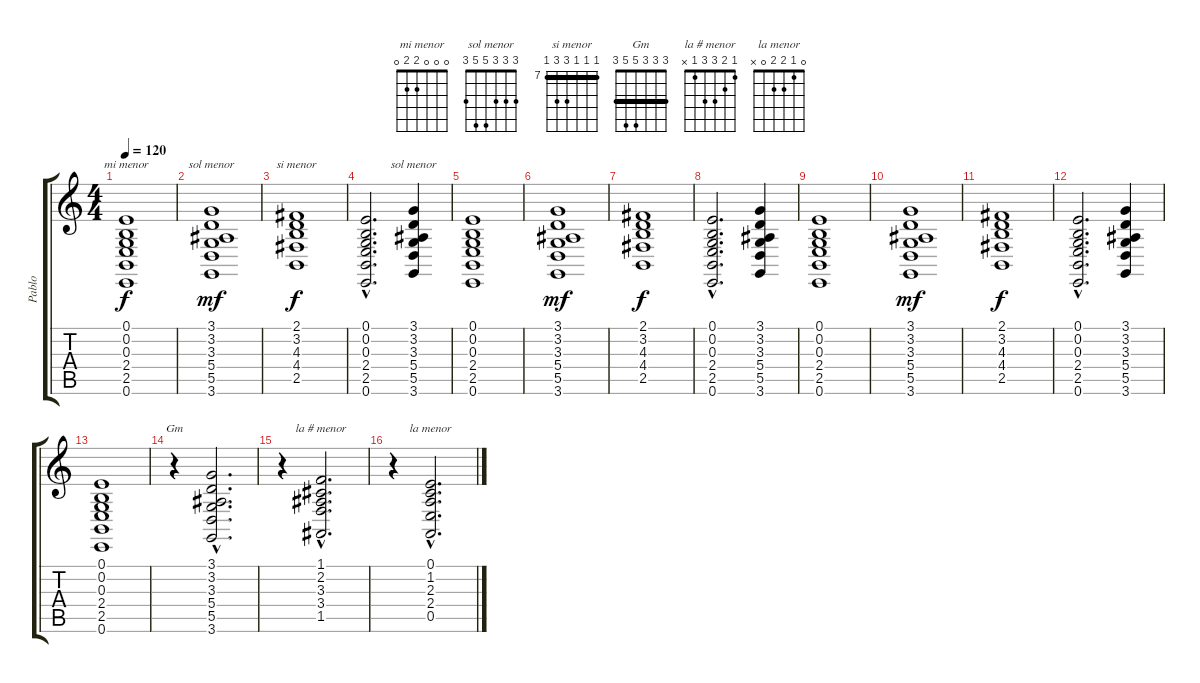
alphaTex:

\track ("Pablo" "Pablo") {instrument churchorgan}
\staff {score tabs}
\tuning (E4 B3 G3 D3 A2 E2) {hide}
\chord ("mi menor" 0 0 0 2 2 0)
\chord ("sol menor" 3 3 3 5 5 3) {barre 3}
\chord ("si menor" 7 7 7 9 9 7) {firstfret 7 barre 7}
\chord ("sol menor" 3 3 3 5 5 3)
\chord ("Gm" 3 3 3 5 5 3) {barre 3}
\chord ("la # menor" 1 2 3 3 1 x)
\chord ("la menor" 0 1 2 2 0 x)
\ts (4 4)
\tempo 120
\clef g2
\ks c
(0.1 0.2 0.3 2.4 2.5 0.6).1{ch "mi menor" dy f} |
(3.1 3.2 3.3 5.4 5.5 3.6).1{ch "sol menor" dy mf} |
(2.1 3.2 4.3 4.4 2.5).1{ch "si menor" dy f} |
(0.1{hac} 0.2{hac} 0.3{hac} 2.4{hac} 2.5{hac} 0.6{hac}).2{d} (3.1 3.2 3.3 5.4 5.5 3.6).4{ch "sol menor"} |
(0.1 0.2 0.3 2.4 2.5 0.6).1 |
(3.1 3.2 3.3 5.4 5.5 3.6).1{dy mf} |
(2.1 3.2 4.3 4.4 2.5).1{dy f} |
(0.1{hac} 0.2{hac} 0.3{hac} 2.4{hac} 2.5{hac} 0.6{hac}).2{d} (3.1 3.2 3.3 5.4 5.5 3.6).4 |
(0.1 0.2 0.3 2.4 2.5 0.6).1 |
(3.1 3.2 3.3 5.4 5.5 3.6).1{dy mf} |
(2.1 3.2 4.3 4.4 2.5).1{dy f} |
(0.1{hac} 0.2{hac} 0.3{hac} 2.4{hac} 2.5{hac} 0.6{hac}).2{d} (3.1 3.2 3.3 5.4 5.5 3.6).4 |
(0.1 0.2 0.3 2.4 2.5 0.6).1 |
r.4{ch "Gm"} (3.1{hac} 3.2{hac} 3.3{hac} 5.4{hac} 5.5{hac} 3.6{hac}).2{d} |
r.4 (1.1{hac} 2.2{hac} 3.3{hac} 3.4{hac} 1.5{hac}).2{d ch "la # menor"} |
r.4 (0.1{hac} 1.2{hac} 2.3{hac} 2.4{hac} 0.5{hac}).2{d ch "la menor"}
